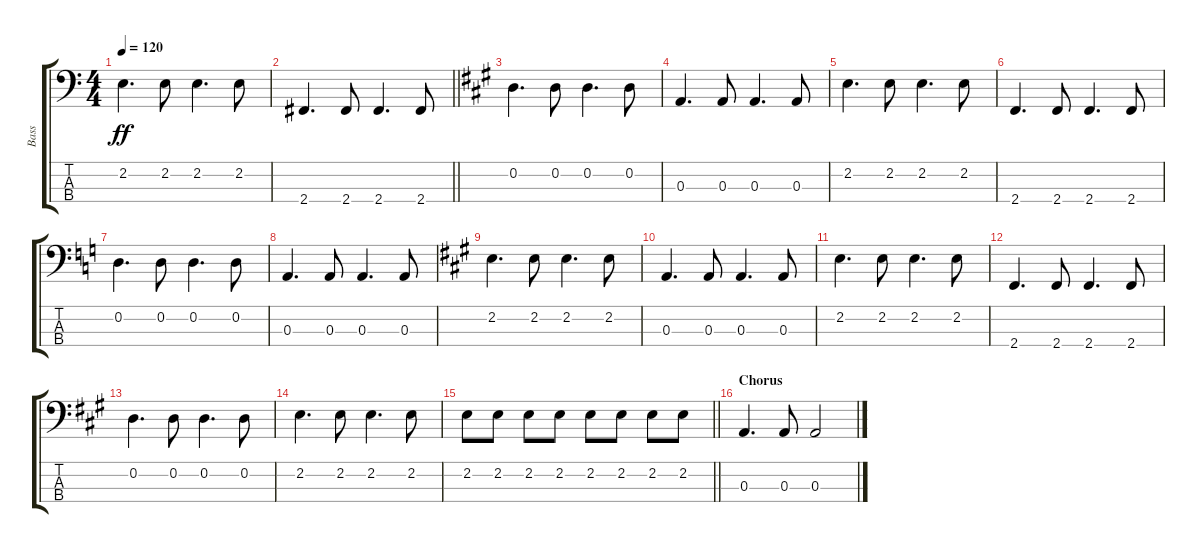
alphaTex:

\track ("Bass" "Bass") {instrument electricbasspick}
\staff {score tabs}
\tuning (G2 D2 A1 E1) {hide}
\ts (4 4)
\tempo 120
\clef f4
\ks c
2.2.4{d dy ff} 2.2.8 2.2.4{d} 2.2.8 |
\barLineRight lightlight
2.4.4{d} 2.4.8 2.4.4{d} 2.4.8 |
\ks a
0.2.4{d} 0.2.8 0.2.4{d} 0.2.8 |
0.3.4{d} 0.3.8 0.3.4{d} 0.3.8 |
2.2.4{d} 2.2.8 2.2.4{d} 2.2.8 |
2.4.4{d} 2.4.8 2.4.4{d} 2.4.8 |
\ks c
0.2.4{d} 0.2.8 0.2.4{d} 0.2.8 |
0.3.4{d} 0.3.8 0.3.4{d} 0.3.8 |
\ks a
2.2.4{d} 2.2.8 2.2.4{d} 2.2.8 |
0.3.4{d} 0.3.8 0.3.4{d} 0.3.8 |
2.2.4{d} 2.2.8 2.2.4{d} 2.2.8 |
2.4.4{d} 2.4.8 2.4.4{d} 2.4.8 |
0.2.4{d} 0.2.8 0.2.4{d} 0.2.8 |
2.2.4{d} 2.2.8 2.2.4{d} 2.2.8 |
\barLineRight lightlight
2.2.8 2.2.8 2.2.8 2.2.8 2.2.8 2.2.8 2.2.8 2.2.8 |
\section ("" "Chorus")
0.3.4{d} 0.3.8 0.3.2
